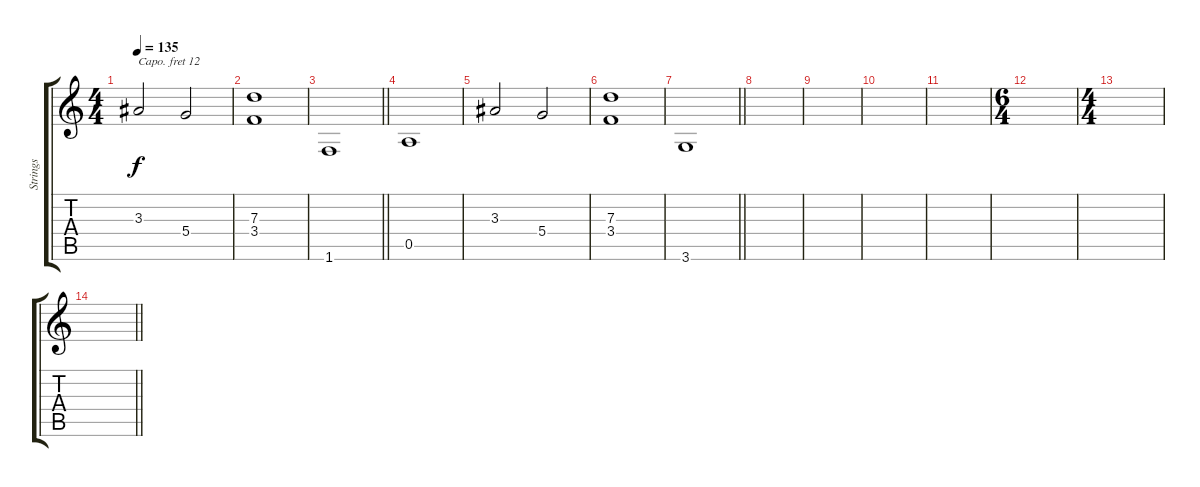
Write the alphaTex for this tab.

\track ("Strings" "Strings") {instrument stringensemble1}
\staff {score tabs}
\capo 12
\tuning (E4 B3 G3 D3 A2 E2) {hide}
\ts (4 4)
\tempo 135
\clef g2
\ks c
3.3.2{dy f} 5.4.2 |
(7.3 3.4).1 |
\barLineRight lightlight
1.6.1 |
0.5.1 |
3.3.2 5.4.2 |
(7.3 3.4).1 |
\barLineRight lightlight
3.6.1 |
|
|
|
|
\ts (6 4)
|
\ts (4 4)
|
\barLineRight lightlight
